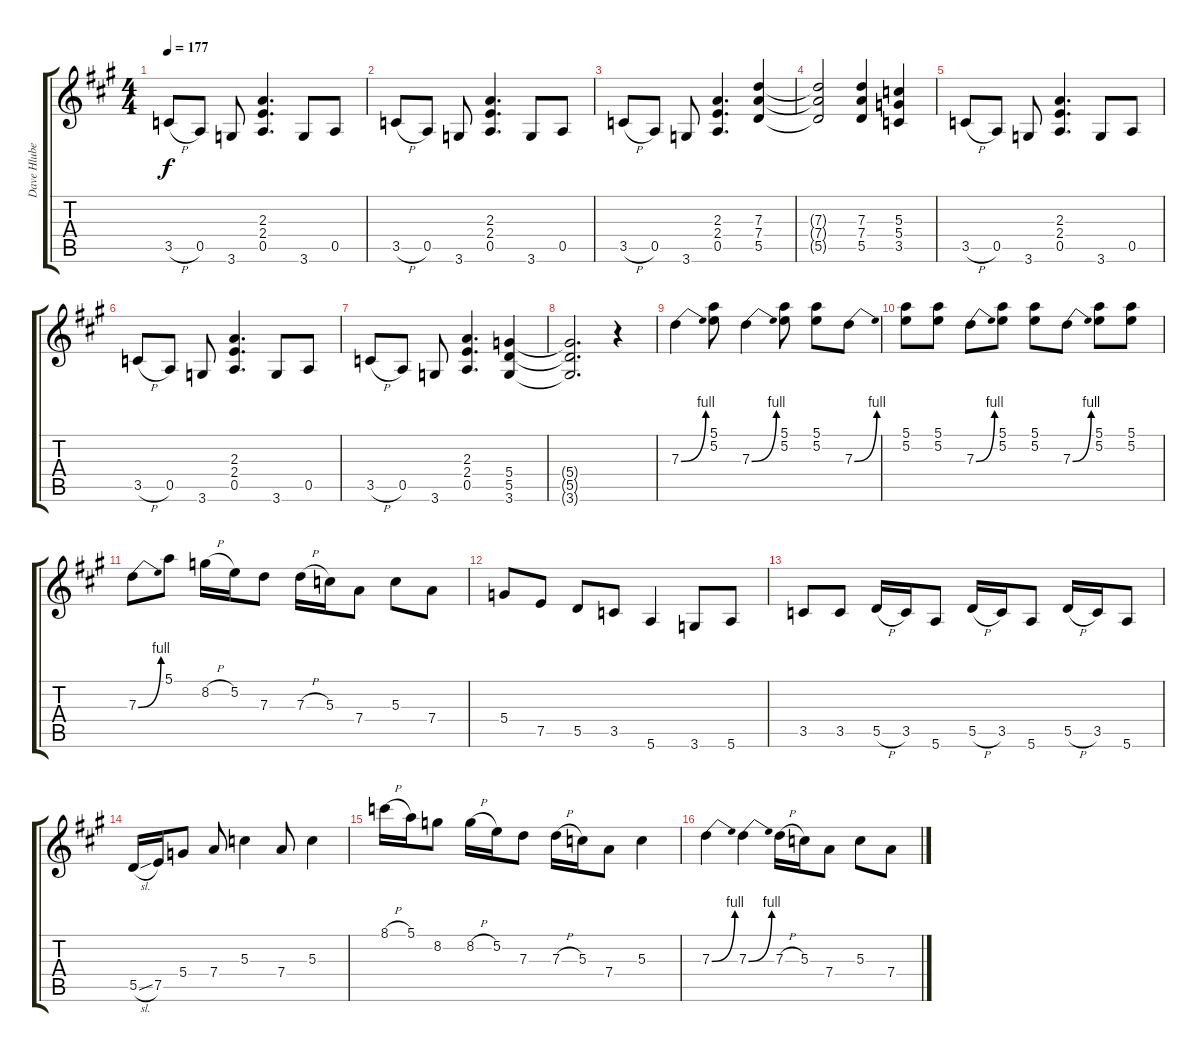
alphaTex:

\track ("Dave Hlubek Guitar" "Dave Hlube") {instrument overdrivenguitar}
\staff {score tabs}
\tuning (E4 B3 G3 D3 A2 E2) {hide}
\ts (4 4)
\tempo 177
\clef g2
\ks a
3.5{h}.8{dy f} 0.5.8 3.6.8 (2.3 2.4 0.5).4{d} 3.6.8 0.5.8 |
3.5{h}.8 0.5.8 3.6.8 (2.3 2.4 0.5).4{d} 3.6.8 0.5.8 |
3.5{h}.8 0.5.8 3.6.8 (2.3 2.4 0.5).4{d} (7.3 7.4 5.5).4 |
(7.3{t} 7.4{t} 5.5{t}).2 (7.3 7.4 5.5).4 (5.3 5.4 3.5).4 |
3.5{h}.8 0.5.8 3.6.8 (2.3 2.4 0.5).4{d} 3.6.8 0.5.8 |
3.5{h}.8 0.5.8 3.6.8 (2.3 2.4 0.5).4{d} 3.6.8 0.5.8 |
3.5{h}.8 0.5.8 3.6.8 (2.3 2.4 0.5).4{d} (5.4 5.5 3.6).4 |
(5.4{t} 5.5{t} 3.6{t}).2{d} r.4 |
7.3{be (bend 0 0 60 4)}.4{volume 15 balance 8} (5.1 5.2).8 7.3{be (bend 0 0 60 4)}.4 (5.1 5.2).8 (5.1 5.2).8 7.3{be (bend 0 0 60 4)}.8 |
(5.1 5.2).8 (5.1 5.2).8 7.3{be (bend 0 0 60 4)}.8 (5.1 5.2).8 (5.1 5.2).8 7.3{be (bend 0 0 60 4)}.8 (5.1 5.2).8 (5.1 5.2).8 |
7.3{be (bend 0 0 60 4)}.8 5.1.8 8.2{h}.16 5.2.16 7.3.8 7.3{h}.16 5.3.16 7.4.8 5.3.8 7.4.8 |
5.4.8 7.5.8 5.5.8 3.5.8 5.6.4 3.6.8 5.6.8 |
3.5.8 3.5.8 5.5{h}.16 3.5.16 5.6.8 5.5{h}.16 3.5.16 5.6.8 5.5{h}.16 3.5.16 5.6.8 |
5.5{sl}.16 7.5.16 5.4.8 7.4.8 5.3.4 7.4.8 5.3.4 |
8.1{h}.16 5.1.16 8.2.8 8.2{h}.16 5.2.16 7.3.8 7.3{h}.16 5.3.16 7.4.8 5.3.4 |
7.3{be (bend 0 0 60 4)}.4 7.3{be (bend 0 0 60 4)}.4 7.3{h}.16 5.3.16 7.4.8 5.3.8 7.4.8
